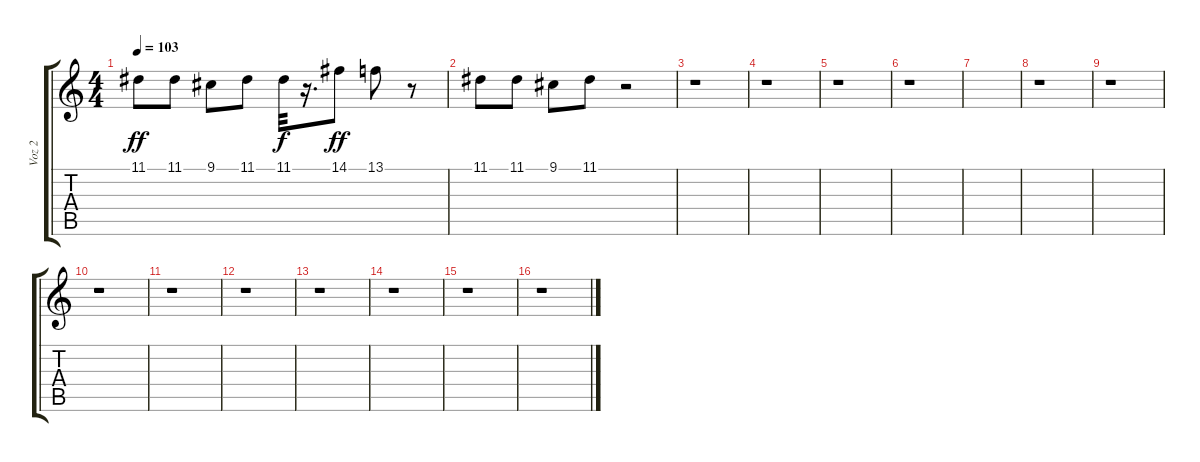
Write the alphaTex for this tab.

\track ("Voz 2" "Voz 2") {instrument lead6voice}
\staff {score tabs}
\tuning (E4 B3 G3 D3 A2 E2) {hide}
\ts (4 4)
\tempo 103
\clef g2
\ks c
11.1.8{dy ff} 11.1.8 9.1.8 11.1.8 11.1.32{dy f} r.16{d} 14.1.8{dy ff} 13.1.8 r.8 |
11.1.8 11.1.8 9.1.8 11.1.8 r.2 |
r.1 |
r.1 |
r.1 |
r.1 |
|
r.1 |
r.1 |
r.1 |
r.1 |
r.1 |
r.1 |
r.1 |
r.1 |
r.1
